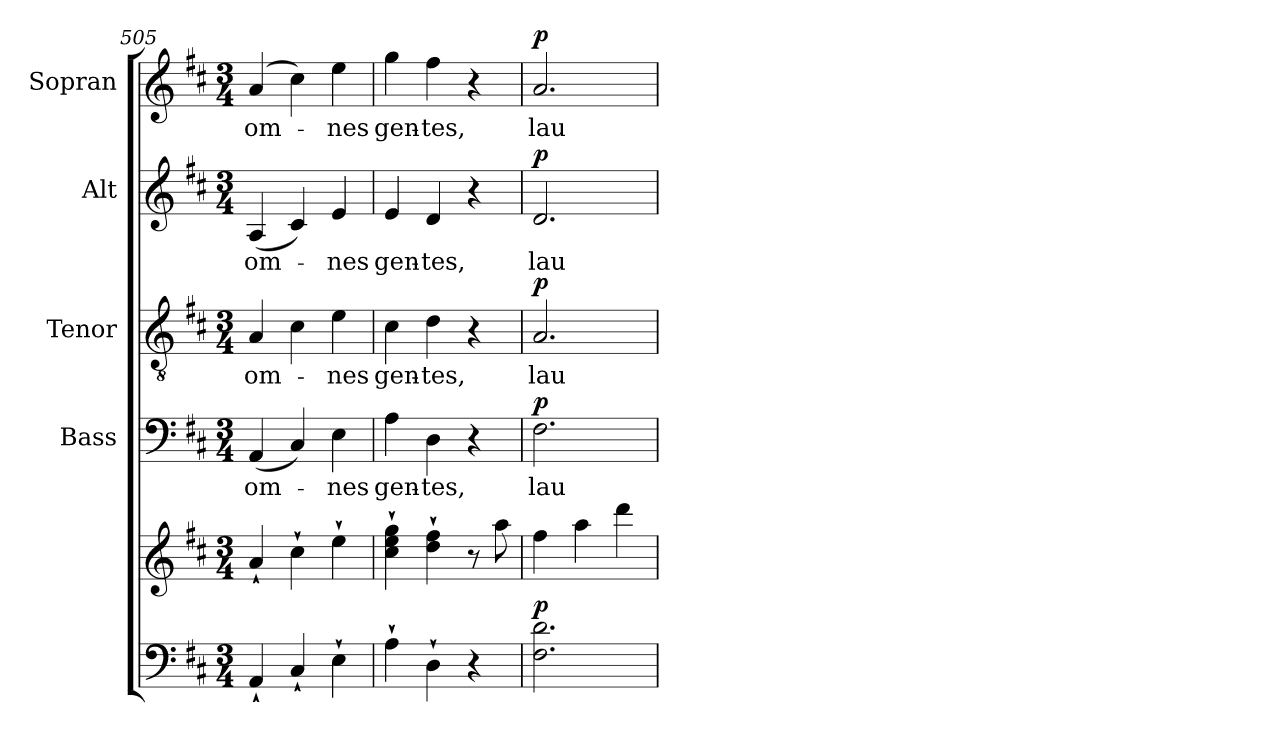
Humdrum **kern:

**kern	**kern	**dynam	**kern	**text	**dynam	**kern	**text	**dynam	**kern	**text	**dynam	**kern	**text	**dynam
*part5	*part5	*part5	*part4	*part4	*part4	*part3	*part3	*part3	*part2	*part2	*part2	*part1	*part1	*part1
*staff6	*staff5	*staff5/6	*staff4	*staff4	*staff4	*staff3	*staff3	*staff3	*staff2	*staff2	*staff2	*staff1	*staff1	*staff1
*	*	*	*I"Bass	*	*	*I"Tenor	*	*	*I"Alt	*	*	*I"Sopran	*	*
*	*	*	*I'B.	*	*	*I'T.	*	*	*I'A.	*	*	*I'S.	*	*
*clefF4	*clefG2	*	*clefF4	*	*	*clefGv2	*	*	*clefG2	*	*	*clefG2	*	*
*k[f#c#]	*k[f#c#]	*	*k[f#c#]	*	*	*k[f#c#]	*	*	*k[f#c#]	*	*	*k[f#c#]	*	*
*D:	*D:	*	*D:	*	*	*D:	*	*	*D:	*	*	*D:	*	*
*M3/4	*M3/4	*	*M3/4	*	*	*M3/4	*	*	*M3/4	*	*	*M3/4	*	*
=505	=505	=505	=505	=505	=505	=505	=505	=505	=505	=505	=505	=505	=505	=505
!	!	!	!	!LO:LY:b	!	!	!LO:LY:b	!	!	!LO:LY:b	!	!	!LO:LY:b	!
4AA`</	4a`</	.	(<4AA/	om-	.	4A/	om-	.	(4A/	om-	.	(4a/	om-	.
4C#`</	4cc#`>\	.	4C#/)	.	.	4c#\	.	.	4c#/)	.	.	4cc#\)	.	.
!	!	!	!	!LO:LY:b	!	!	!LO:LY:b	!	!	!LO:LY:b	!	!	!LO:LY:b	!
4E`>\	4ee`>\	.	4E\	-nes	.	4e\	-nes	.	4e/	-nes	.	4ee\	-nes	.
=506	=506	=506	=506	=506	=506	=506	=506	=506	=506	=506	=506	=506	=506	=506
!	!	!	!	!LO:LY:b	!	!	!LO:LY:b	!	!	!LO:LY:b	!	!	!LO:LY:b	!
4A`>\	4cc#\`> 4ee\`> 4gg\`>	.	4A\	gen-	.	4c#\	gen-	.	4e/	gen-	.	4gg\	gen-	.
!	!	!	!	!LO:LY:b	!	!	!LO:LY:b	!	!	!LO:LY:b	!	!	!LO:LY:b	!
4D`>\	4dd\`> 4ff#\`>	.	4D\	-tes,	.	4d\	-tes,	.	4d/	-tes,	.	4ff#\	-tes,	.
4r	8r	.	4r	.	.	4r	.	.	4r	.	.	4r	.	.
.	8aa\	.	.	.	.	.	.	.	.	.	.	.	.	.
=507	=507	=507	=507	=507	=507	=507	=507	=507	=507	=507	=507	=507	=507	=507
!	!	!LO:DY:a=2	!	!LO:LY:b	!LO:DY:a	!	!LO:LY:b	!LO:DY:a	!	!LO:LY:b	!LO:DY:a	!	!LO:LY:b	!LO:DY:a
2.F#\ 2.d\	4ff#\	p	2.F#\	lau-	p	2.A/	lau-	p	2.d/	lau-	p	2.a/	lau-	p
.	4aa\	.	.	.	.	.	.	.	.	.	.	.	.	.
.	4ddd\	.	.	.	.	.	.	.	.	.	.	.	.	.
=	=	=	=	=	=	=	=	=	=	=	=	=	=	=
*-	*-	*-	*-	*-	*-	*-	*-	*-	*-	*-	*-	*-	*-	*-
